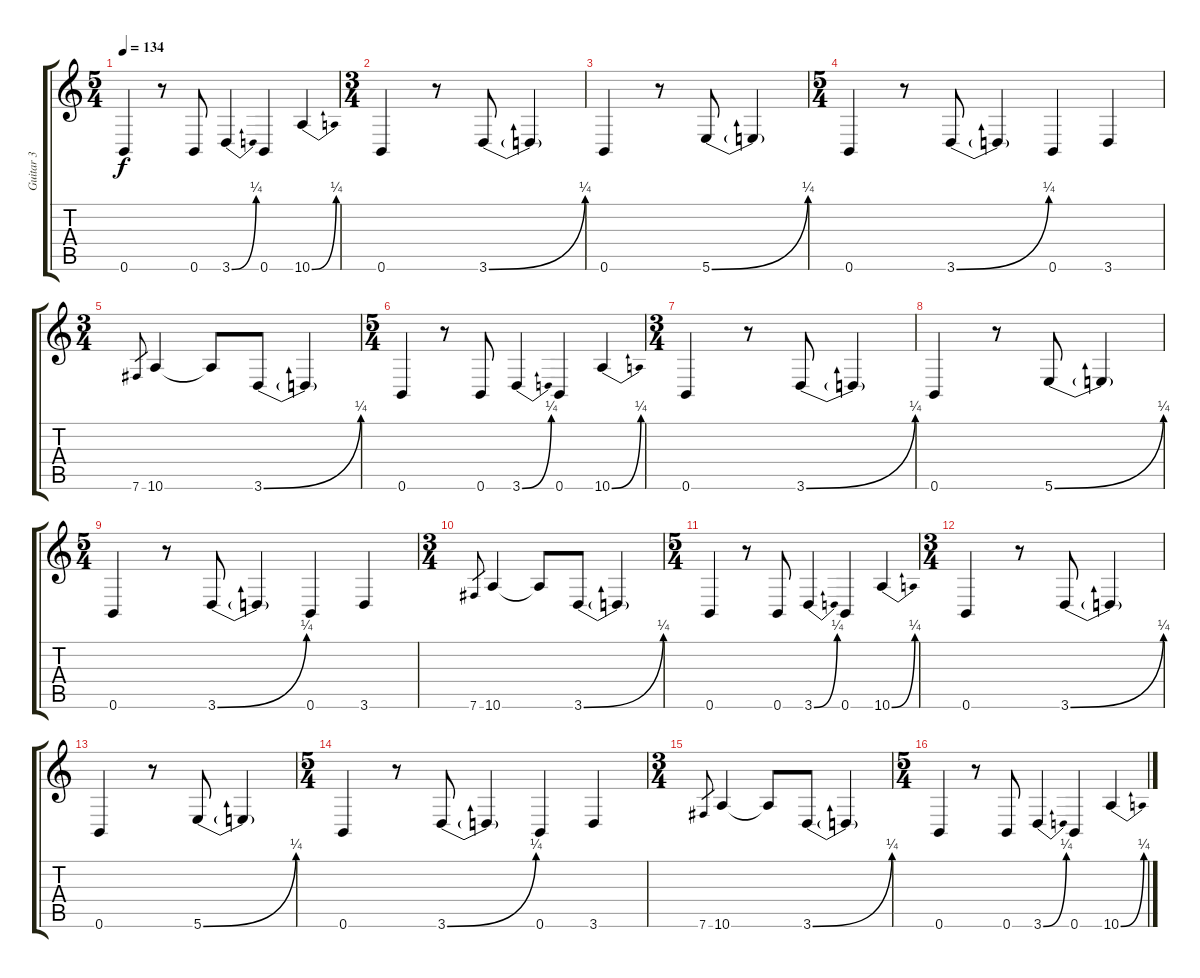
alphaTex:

\track ("Guitar 3" "Guitar 3") {instrument distortionguitar}
\staff {score tabs}
\tuning (E4 B3 G3 D3 A2 B1) {hide}
\ts (5 4)
\tempo 134
\clef g2
\ks c
0.6.4{dy f} r.8 0.6.8 3.6{be (bend 0 0 60 1)}.4 0.6.4 10.6{be (bend 0 0 60 1)}.4 |
\ts (3 4)
0.6.4 r.8 3.6{be (bend 0 0 60 1)}.8 3.6{t}.4 |
0.6.4 r.8 5.6{be (bend 0 0 60 1)}.8 5.6{t}.4 |
\ts (5 4)
0.6.4 r.8 3.6{be (bend 0 0 60 1)}.8 3.6{t}.4 0.6.4 3.6.4 |
\ts (3 4)
7.6.8{gr} 10.6.4 10.6{t}.8 3.6{be (bend 0 0 60 1)}.8 3.6{t}.4 |
\ts (5 4)
0.6.4 r.8 0.6.8 3.6{be (bend 0 0 60 1)}.4 0.6.4 10.6{be (bend 0 0 60 1)}.4 |
\ts (3 4)
0.6.4 r.8 3.6{be (bend 0 0 60 1)}.8 3.6{t}.4 |
0.6.4 r.8 5.6{be (bend 0 0 60 1)}.8 5.6{t}.4 |
\ts (5 4)
0.6.4 r.8 3.6{be (bend 0 0 60 1)}.8 3.6{t}.4 0.6.4 3.6.4 |
\ts (3 4)
7.6.8{gr} 10.6.4 10.6{t}.8 3.6{be (bend 0 0 60 1)}.8 3.6{t}.4 |
\ts (5 4)
0.6.4 r.8 0.6.8 3.6{be (bend 0 0 60 1)}.4 0.6.4 10.6{be (bend 0 0 60 1)}.4 |
\ts (3 4)
0.6.4 r.8 3.6{be (bend 0 0 60 1)}.8 3.6{t}.4 |
0.6.4 r.8 5.6{be (bend 0 0 60 1)}.8 5.6{t}.4 |
\ts (5 4)
0.6.4 r.8 3.6{be (bend 0 0 60 1)}.8 3.6{t}.4 0.6.4 3.6.4 |
\ts (3 4)
7.6.8{gr} 10.6.4 10.6{t}.8 3.6{be (bend 0 0 60 1)}.8 3.6{t}.4 |
\ts (5 4)
0.6.4 r.8 0.6.8 3.6{be (bend 0 0 60 1)}.4 0.6.4 10.6{be (bend 0 0 60 1)}.4
